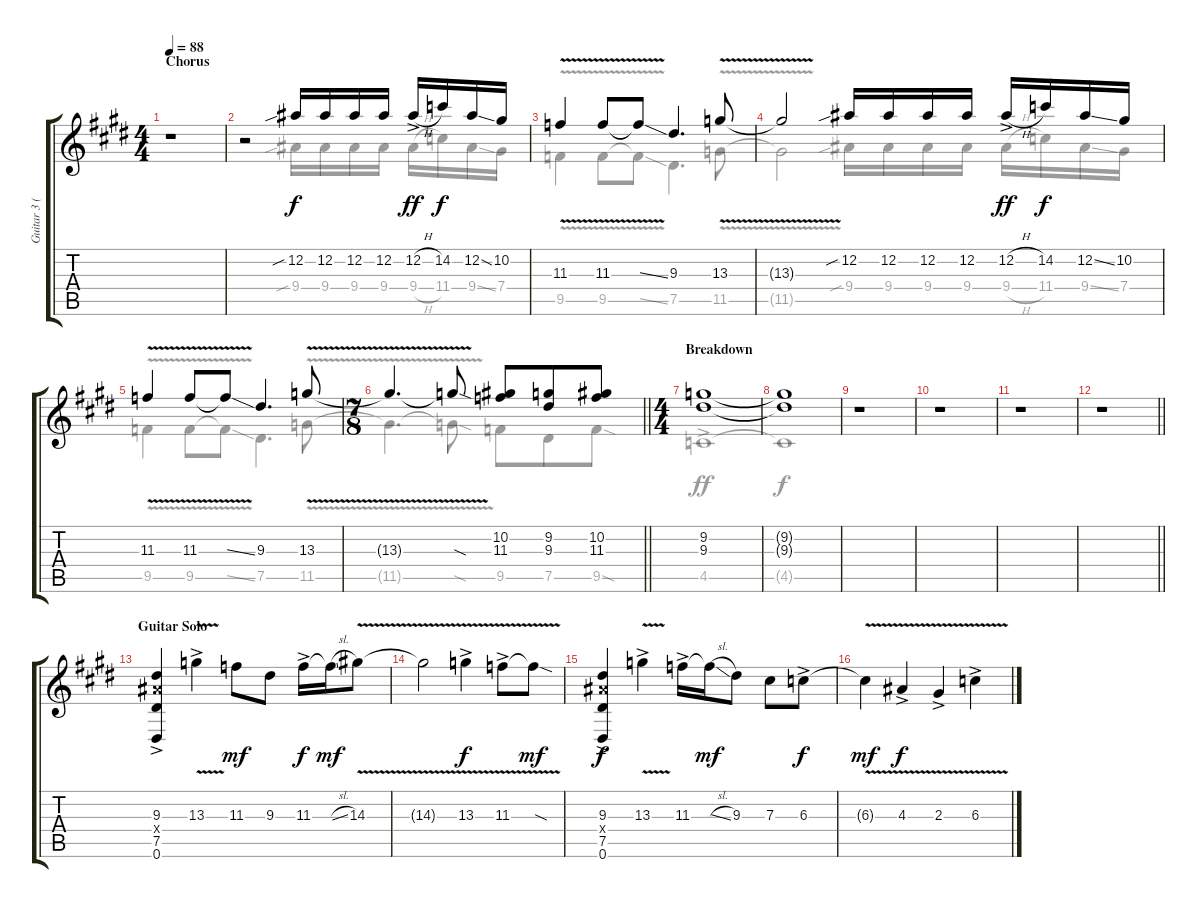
\track ("Guitar 3 (Billy)" "Guitar 3 (") {instrument distortionguitar}
\staff {score tabs}
\tuning (Eb4 Bb3 Gb3 Db3 Ab2 Eb2) {hide}
\voice
\ts (4 4)
\section ("" "Chorus")
\tempo 88
\clef g2
\ks c#minor
r.1{dy mf} |
\ks e
r.2 12.2{sib}.16{dy f} 12.2.16 12.2.16 12.2.16 12.2{h ac}.16{dy ff} 14.2.16{dy f} 12.2{ss}.16 10.2.16 |
\ks c#minor
11.3{v}.4 11.3{v}.8 11.3{ss t}.8 9.3.4{d} 13.3{v}.8 |
\ks e
13.3{v t}.2 12.2{sib}.16 12.2.16 12.2.16 12.2.16 12.2{h ac}.16{dy ff} 14.2.16{dy f} 12.2{ss}.16 10.2.16 |
\ks c#minor
11.3{v}.4 11.3{v}.8 11.3{ss t}.8 9.3.4{d} 13.3{v}.8 |
\ts (7 8)
\barLineRight lightlight
13.3{v t}.4{d} 13.3{sod t}.8 (10.2 11.3).8 (9.2 9.3).8 (10.2 11.3).8 |
\ts (4 4)
\section ("" "Breakdown")
\ks e
(9.2 9.3).1 |
(9.2{t} 9.3{t}).1 |
r.1 |
r.1 |
r.1 |
\barLineRight lightlight
\ks c#minor
r.1 |
\section ("" "Guitar Solo")
\ks e
(9.3{ac} 9.4{ac x} 7.5{ac} 0.6{ac}).4 13.3{v ac}.4 11.3.8{dy mf} 9.3.8 11.3{ac}.16{dy f} 11.3{sl t}.16{dy mf} 14.3{v}.8 |
\ks c#minor
14.3{v t}.2 13.3{v ac}.4{dy f} 11.3{v ac}.8 11.3{sod t}.8{dy mf} |
\ks e
(9.3{ac} 9.4{ac x} 7.5{ac} 0.6{ac}).4{dy f} 13.3{v ac}.4 11.3{ac}.16 11.3{sl t}.16{dy mf} 9.3.8 7.3.8 6.3{ac}.8{dy f} |
\ks c#minor
6.3{v t}.4{dy mf} 4.3{v ac}.4{dy f} 2.3{v ac}.4 6.3{v ac}.4
\voice
\clef g2
\ottava regular
\simile none
\ks c#minor
|
\ks e
r.2 9.4{sib}.16{dy f} 9.4.16 9.4.16 9.4.16 9.4{h}.16 11.4.16 9.4{ss}.16 7.4.16 |
\ks c#minor
9.5{v}.4 9.5{v}.8 9.5{ss t}.8 7.5.4{d} 11.5{v}.8 |
\ks e
11.5{v t}.2 9.4{sib}.16 9.4.16 9.4.16 9.4.16 9.4{h}.16 11.4.16 9.4{ss}.16 7.4.16 |
\ks c#minor
9.5{v}.4 9.5{v}.8 9.5{ss t}.8 7.5.4{d} 11.5{v}.8 |
\barLineRight lightlight
11.5{v t}.4{d} 11.5{sod t}.8 9.5.8 7.5.8 9.5{sod}.8 |
\ks e
4.5{ac}.1{dy ff} |
4.5{t}.1{dy f} |
|
|
|
\barLineRight lightlight
\ks c#minor
|
\ks e
|
\ks c#minor
|
\ks e
|
\ks c#minor
